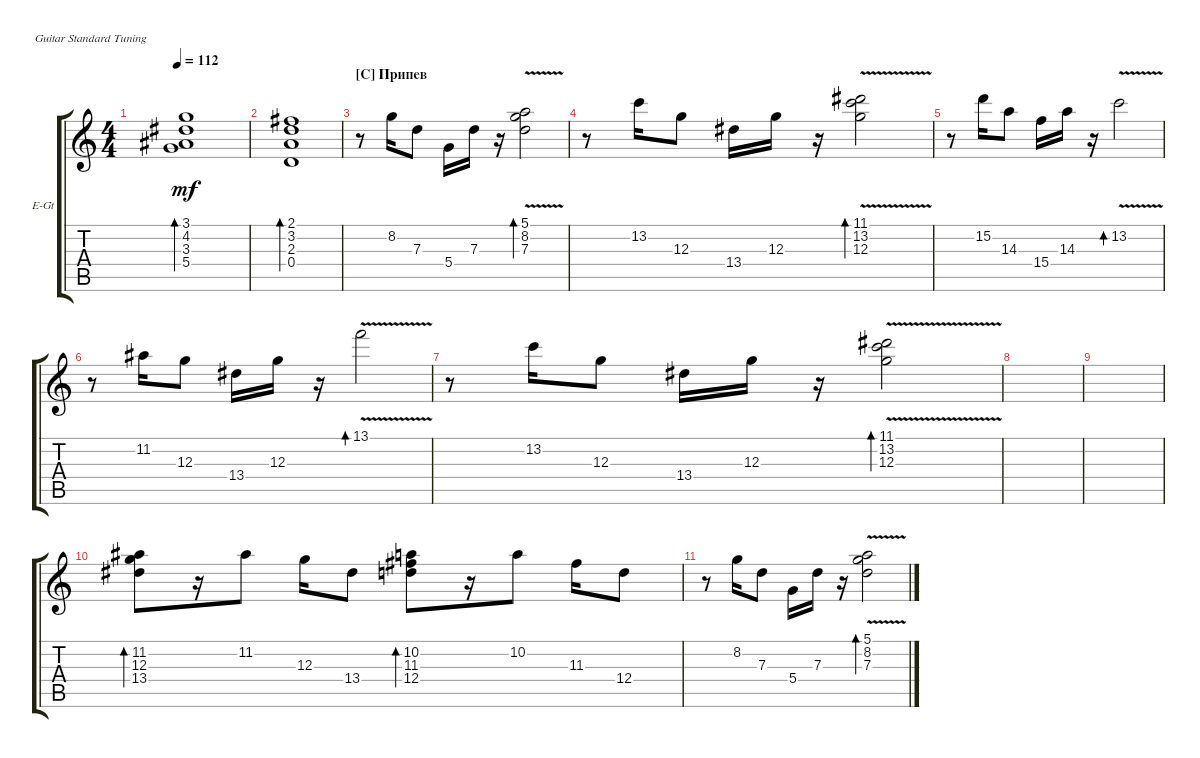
\defaultSystemsLayout 4
\bracketExtendMode groupsimilarinstruments
\firstSystemTrackNameOrientation horizontal
\otherSystemsTrackNameOrientation horizontal
\track ("Лид" "E-Gt") {instrument overdrivenguitar}
\staff {score tabs}
\tuning (E4 B3 G3 D3 A2 E2)
\ts (4 4)
\tempo 112
\clef g2
\ks c
(3.3 4.2 3.1 5.4).1{bd 222 dy mf} |
(2.3 3.2 2.1 0.4).1{bd 219} |
\section ("C" "Припев")
r.8 8.2.16 7.3.8 5.4.16 7.3.16 r.16 (7.3 8.2 5.1{v}).2{bd 119} |
r.8 13.2.16 12.3.8 13.4.16 12.3.16 r.16 (12.3 13.2{v} 11.1).2{bd 119} |
r.8 15.2.16 14.3.8 15.4.16 14.3.16 r.16 13.2{v}.2{bd 119} |
r.8 11.2.16 12.3.8 13.4.16 12.3.16 r.16 13.1{v}.2{bd 119} |
r.8 13.2.16 12.3.8 13.4.16 12.3.16 r.16 (12.3 13.2{v} 11.1).2{bd 119} |
|
|
(13.4 12.3 11.2).8{bd 118} r.16 11.2.8 12.3.16 13.4.8 (12.4 11.3 10.2).8{bd 118} r.16 10.2.8 11.3.16 12.4.8 |
r.8 8.2.16 7.3.8 5.4.16 7.3.16 r.16 (7.3 8.2 5.1{v}).2{bd 119}
